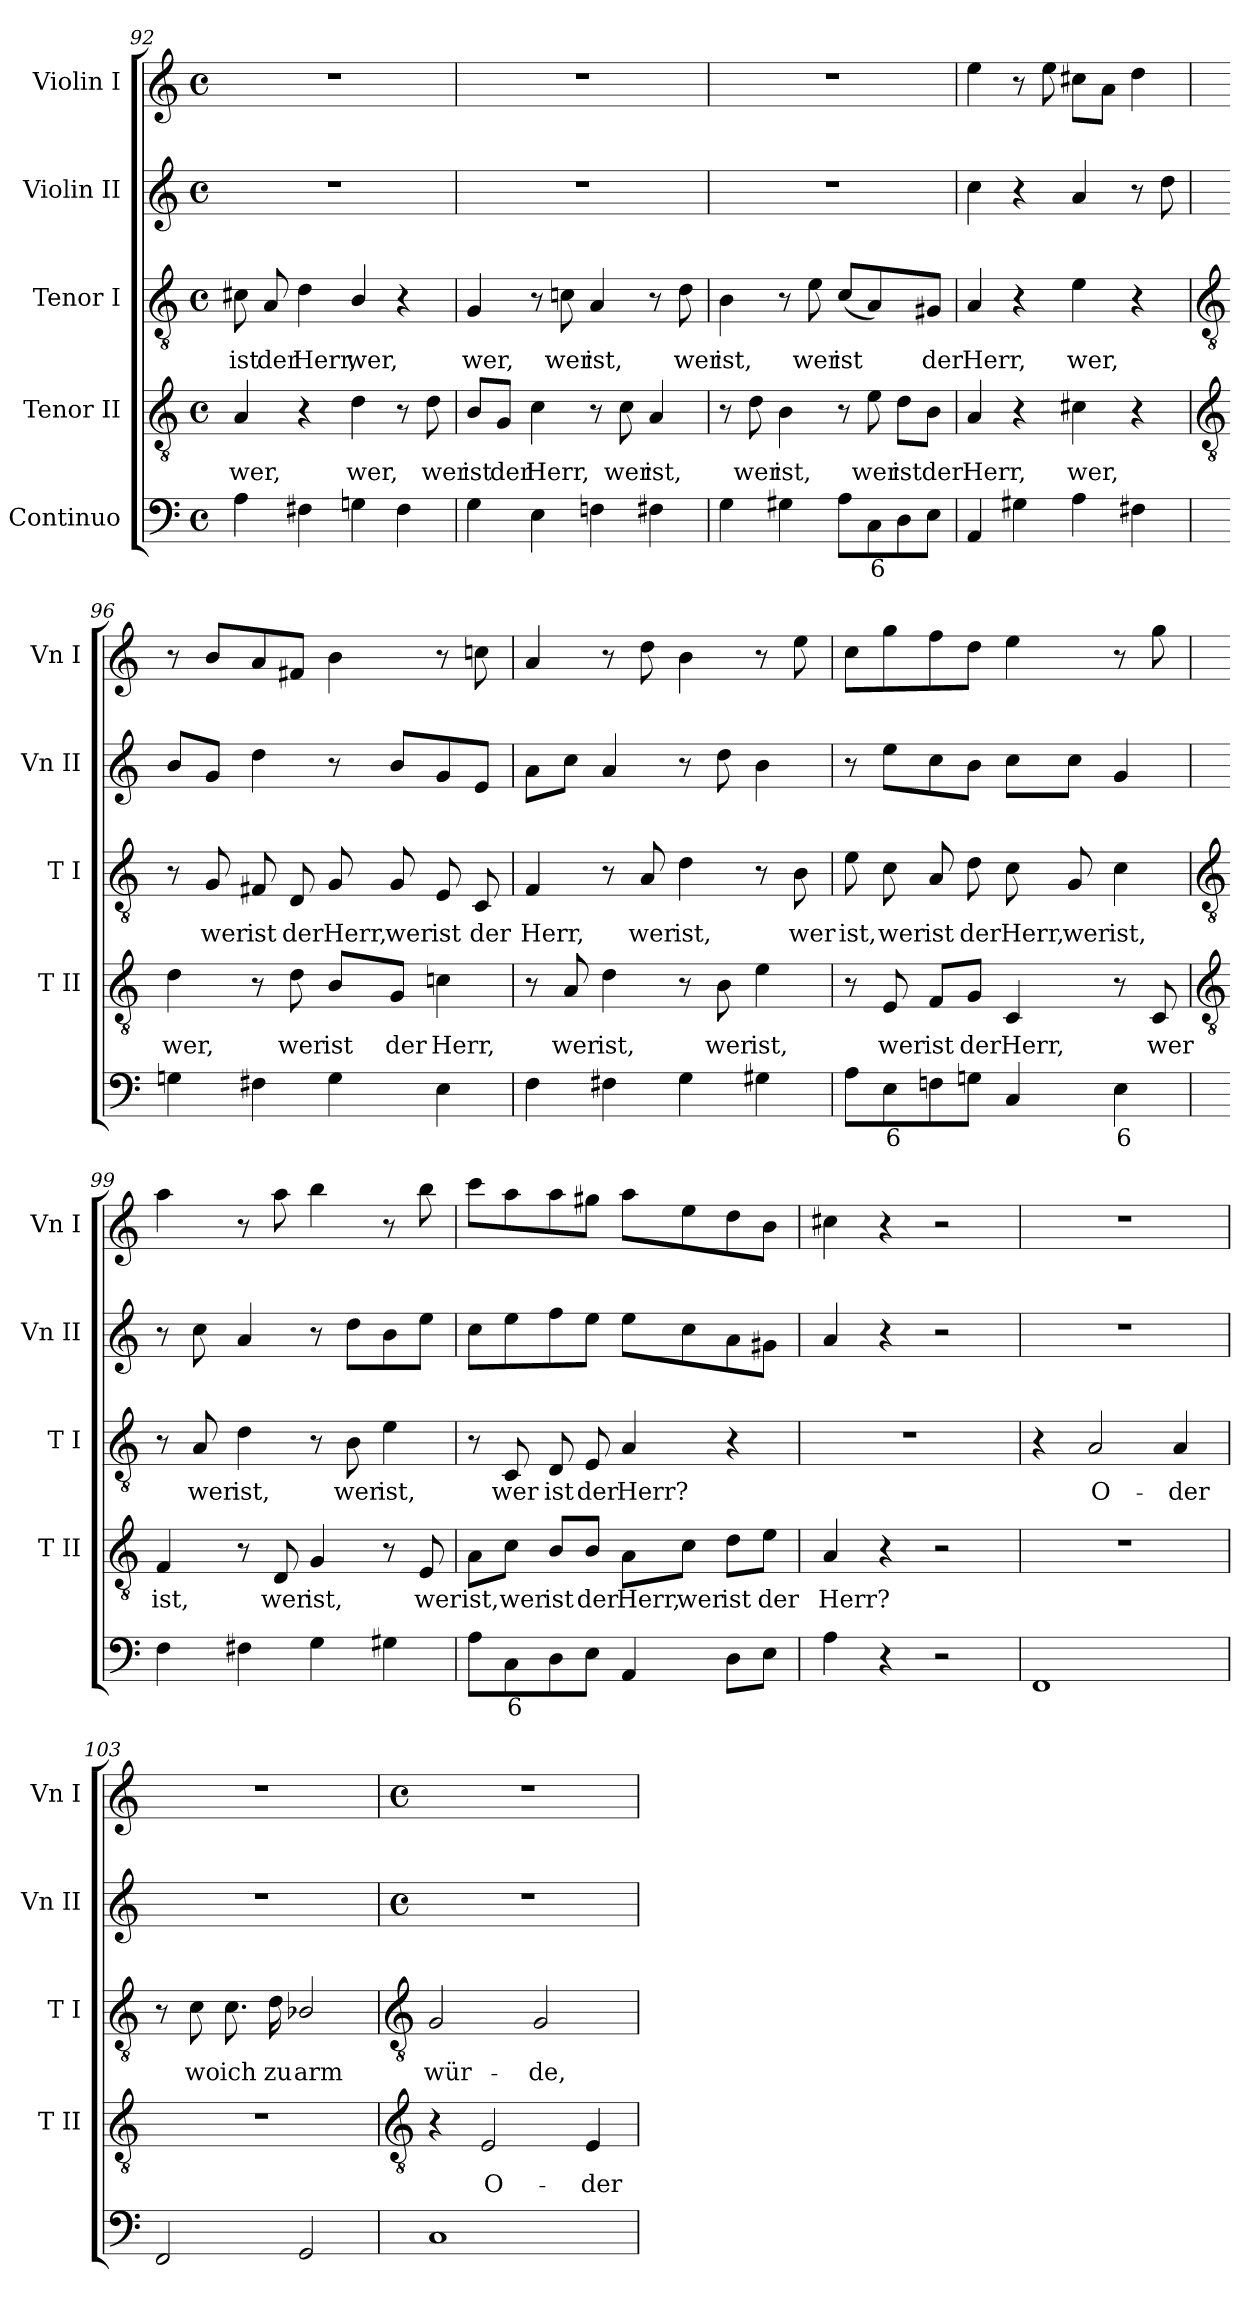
**kern	**text	**kern	**text	**kern	**text	**kern	**kern
*part5	*part5	*part4	*part4	*part3	*part3	*part2	*part1
*staff5	*staff5	*staff4	*staff4	*staff3	*staff3	*staff2	*staff1
*I"Continuo	*	*I"Tenor II	*	*I"Tenor I	*	*I"Violin II	*I"Violin I
*	*	*I'T II	*	*I'T I	*	*I'Vn II	*I'Vn I
!!LO:LB:g=z
*clefF4	*	*clefGv2	*	*clefGv2	*	*clefG2	*clefG2
*k[]	*	*k[]	*	*k[]	*	*k[]	*k[]
*C:	*	*C:	*	*C:	*	*C:	*C:
*M4/4	*	*M4/4	*	*M4/4	*	*M4/4	*M4/4
*met(c)	*	*met(c)	*	*met(c)	*	*met(c)	*met(c)
=92	=92	=92	=92	=92	=92	=92	=92
!	!	!	!LO:LY:b	!	!LO:LY:b	!	!
4A	.	4A	wer,	8c#X	ist	1r	1r
!	!	!	!	!	!LO:LY:b	!	!
.	.	.	.	8A	der	.	.
!	!	!	!	!	!LO:LY:b	!	!
4F#X	.	4r	.	4d	Herr,	.	.
!	!	!	!LO:LY:b	!	!LO:LY:b	!	!
4Gn	.	4d	wer,	4B/	wer,	.	.
4F#	.	8r	.	4r	.	.	.
!	!	!	!LO:LY:b	!	!	!	!
.	.	8d	wer	.	.	.	.
=93	=93	=93	=93	=93	=93	=93	=93
!	!	!	!LO:LY:b	!	!LO:LY:b	!	!
4G	.	8B/L	ist	4G	wer,	1r	1r
!	!	!	!LO:LY:b	!	!	!	!
.	.	8G/J	der	.	.	.	.
!	!	!	!LO:LY:b	!	!	!	!
4E	.	4c	Herr,	8r	.	.	.
!	!	!	!	!	!LO:LY:b	!	!
.	.	.	.	8cn	wer	.	.
!	!	!	!	!	!LO:LY:b	!	!
4Fn	.	8r	.	4A	ist,	.	.
!	!	!	!LO:LY:b	!	!	!	!
.	.	8c	wer	.	.	.	.
!	!	!	!LO:LY:b	!	!	!	!
4F#X	.	4A	ist,	8r	.	.	.
!	!	!	!	!	!LO:LY:b	!	!
.	.	.	.	8d	wer	.	.
=94	=94	=94	=94	=94	=94	=94	=94
!	!	!	!	!	!LO:LY:b	!	!
4G	.	8r	.	4B	ist,	1r	1r
!	!	!	!LO:LY:b	!	!	!	!
.	.	8d	wer	.	.	.	.
!	!	!	!LO:LY:b	!	!	!	!
4G#X	.	4B	ist,	8r	.	.	.
!	!	!	!	!	!LO:LY:b	!	!
.	.	.	.	8e	wer	.	.
!	!	!	!	!	!LO:LY:b	!	!
8AL	.	8r	.	(<8cL	ist	.	.
!	!LO:LY:b	!	!LO:LY:b	!	!	!	!
8C	6	8e	wer	4A)	.	.	.
!	!	!	!LO:LY:b	!	!	!	!
8D	.	8d\L	ist	.	.	.	.
!	!	!	!LO:LY:b	!	!LO:LY:b	!	!
8EJ	.	8B\J	der	8G#XJ	der	.	.
=95	=95	=95	=95	=95	=95	=95	=95
!	!	!	!LO:LY:b	!	!LO:LY:b	!	!
4AA	.	4A	Herr,	4A	Herr,	4cc	4ee
4G#X	.	4r	.	4r	.	4r	8r
.	.	.	.	.	.	.	8ee
!	!	!	!LO:LY:b	!	!LO:LY:b	!	!
4A	.	4c#X	wer,	4e	wer,	4a	8cc#XL
.	.	.	.	.	.	.	8aJ
4F#X	.	4r	.	4r	.	8r	4dd
.	.	.	.	.	.	8dd	.
!!LO:LB:g=z
=96	=96	=96	=96	=96	=96	=96	=96
*	*	*clefGv2	*	*clefGv2	*	*	*
!	!	!	!LO:LY:b	!	!	!	!
4Gn	.	4d	wer,	8r	.	8bL	8r
!	!	!	!	!	!LO:LY:b	!	!
.	.	.	.	8G	wer	8gJ	8bL
!	!	!	!	!	!LO:LY:b	!	!
4F#X	.	8r	.	8F#X	ist	4dd	8a
!	!	!	!LO:LY:b	!	!LO:LY:b	!	!
.	.	8d	wer	8D	der	.	8f#XJ
!	!	!	!LO:LY:b	!	!LO:LY:b	!	!
4G	.	8B/L	ist	8G	Herr,	8r	4b
!	!	!	!LO:LY:b	!	!LO:LY:b	!	!
.	.	8G/J	der	8G	wer	8bL	.
!	!	!	!LO:LY:b	!	!LO:LY:b	!	!
4E	.	4cn	Herr,	8E	ist	8g	8r
!	!	!	!	!	!LO:LY:b	!	!
.	.	.	.	8C	der	8eJ	8ccn
=97	=97	=97	=97	=97	=97	=97	=97
!	!	!	!	!	!LO:LY:b	!	!
4F	.	8r	.	4F	Herr,	8aL	4a
!	!	!	!LO:LY:b	!	!	!	!
.	.	8A	wer	.	.	8ccJ	.
!	!	!	!LO:LY:b	!	!	!	!
4F#X	.	4d	ist,	8r	.	4a	8r
!	!	!	!	!	!LO:LY:b	!	!
.	.	.	.	8A	wer	.	8dd
!	!	!	!	!	!LO:LY:b	!	!
4G	.	8r	.	4d	ist,	8r	4b
!	!	!	!LO:LY:b	!	!	!	!
.	.	8B	wer	.	.	8dd	.
!	!	!	!LO:LY:b	!	!	!	!
4G#X	.	4e	ist,	8r	.	4b	8r
!	!	!	!	!	!LO:LY:b	!	!
.	.	.	.	8B	wer	.	8ee
=98	=98	=98	=98	=98	=98	=98	=98
!	!	!	!	!	!LO:LY:b	!	!
8AL	.	8r	.	8e	ist,	8r	8ccL
!	!LO:LY:b	!	!LO:LY:b	!	!LO:LY:b	!	!
8E	6	8E	wer	8c	wer	8eeL	8gg
!	!	!	!LO:LY:b	!	!LO:LY:b	!	!
8Fn	.	8F/L	ist	8A	ist	8cc	8ff
!	!	!	!LO:LY:b	!	!LO:LY:b	!	!
8GnJ	.	8G/J	der	8d	der	8bJ	8ddJ
!	!	!	!LO:LY:b	!	!LO:LY:b	!	!
4C	.	4C	Herr,	8c	Herr,	8ccL	4ee
!	!	!	!	!	!LO:LY:b	!	!
.	.	.	.	8G	wer	8ccJ	.
!	!LO:LY:b	!	!	!	!LO:LY:b	!	!
4E	6	8r	.	4c	ist,	4g	8r
!	!	!	!LO:LY:b	!	!	!	!
.	.	8C	wer	.	.	.	8gg
!!LO:LB:g=z
=99	=99	=99	=99	=99	=99	=99	=99
*	*	*clefGv2	*	*clefGv2	*	*	*
!	!	!	!LO:LY:b	!	!	!	!
4F	.	4F	ist,	8r	.	8r	4aa
!	!	!	!	!	!LO:LY:b	!	!
.	.	.	.	8A	wer	8cc	.
!	!	!	!	!	!LO:LY:b	!	!
4F#X	.	8r	.	4d	ist,	4a	8r
!	!	!	!LO:LY:b	!	!	!	!
.	.	8D	wer	.	.	.	8aa
!	!	!	!LO:LY:b	!	!	!	!
4G	.	4G	ist,	8r	.	8r	4bb
!	!	!	!	!	!LO:LY:b	!	!
.	.	.	.	8B	wer	8ddL	.
!	!	!	!	!	!LO:LY:b	!	!
4G#X	.	8r	.	4e	ist,	8b	8r
!	!	!	!LO:LY:b	!	!	!	!
.	.	8E	wer	.	.	8eeJ	8bb
=100	=100	=100	=100	=100	=100	=100	=100
!	!	!	!LO:LY:b	!	!	!	!
8AL	.	8A\L	ist,	8r	.	8ccL	8cccL
!	!LO:LY:b	!	!LO:LY:b	!	!LO:LY:b	!	!
8C	6	8c\J	wer	8C	wer	8ee	8aa
!	!	!	!LO:LY:b	!	!LO:LY:b	!	!
8D	.	8B/L	ist	8D	ist	8ff	8aa
!	!	!	!LO:LY:b	!	!LO:LY:b	!	!
8EJ	.	8B/J	der	8E	der	8eeJ	8gg#XJ
!	!	!	!LO:LY:b	!	!LO:LY:b	!	!
4AA	.	8A\L	Herr,	4A	Herr?	8eeL	8aaL
!	!	!	!LO:LY:b	!	!	!	!
.	.	8c\J	wer	.	.	8cc	8ee
!	!	!	!LO:LY:b	!	!	!	!
8DL	.	8d\L	ist	4r	.	8a	8dd
!	!	!	!LO:LY:b	!	!	!	!
8EJ	.	8e\J	der	.	.	8g#XJ	8bJ
=101	=101	=101	=101	=101	=101	=101	=101
!	!	!	!LO:LY:b	!	!	!	!
4A	.	4A	Herr?	1r	.	4a	4cc#X
4r	.	4r	.	.	.	4r	4r
2r	.	2r	.	.	.	2r	2r
=102	=102	=102	=102	=102	=102	=102	=102
1FF	.	1r	.	4r	.	1r	1r
!	!	!	!	!	!LO:LY:b	!	!
.	.	.	.	2A	O-	.	.
!	!	!	!	!	!LO:LY:b	!	!
.	.	.	.	4A	-der	.	.
=103	=103	=103	=103	=103	=103	=103	=103
2FF	.	1r	.	8r	.	1r	1r
!	!	!	!	!	!LO:LY:b	!	!
.	.	.	.	8c	wo	.	.
!	!	!	!	!	!LO:LY:b	!	!
.	.	.	.	8.c	ich	.	.
!	!	!	!	!	!LO:LY:b	!	!
.	.	.	.	16d	zu	.	.
!	!	!	!	!	!LO:LY:b	!	!
2GG	.	.	.	2B-X/	arm	.	.
!!LO:LB:g=z
=104	=104	=104	=104	=104	=104	=104	=104
*	*	*clefGv2	*	*clefGv2	*	*	*
*	*	*	*	*	*	*M4/4	*M4/4
*	*	*	*	*	*	*met(c)	*met(c)
!	!	!	!	!	!LO:LY:b	!	!
1C	.	4r	.	2G	wür-	1r	1r
!	!	!	!LO:LY:b	!	!	!	!
.	.	2E	O-	.	.	.	.
!	!	!	!	!	!LO:LY:b	!	!
.	.	.	.	2G	-de,	.	.
!	!	!	!LO:LY:b	!	!	!	!
.	.	4E	-der	.	.	.	.
=	=	=	=	=	=	=	=
*-	*-	*-	*-	*-	*-	*-	*-
